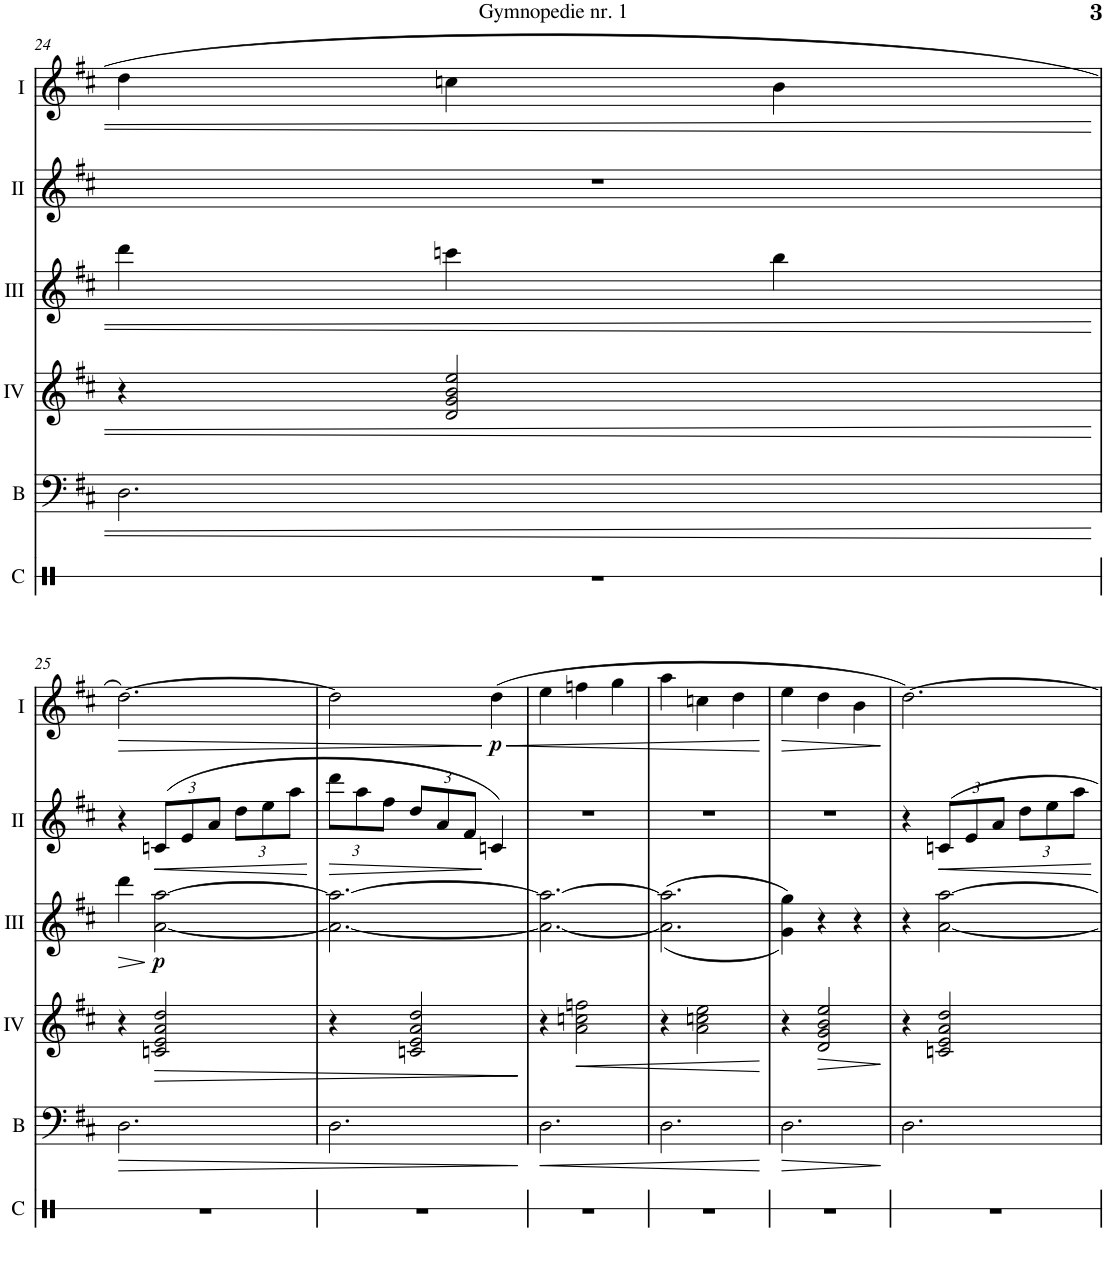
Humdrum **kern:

**kern	**kern	**dynam	**kern	**dynam	**kern	**dynam	**kern	**dynam	**kern	**dynam
*part6	*part5	*part5	*part4	*part4	*part3	*part3	*part2	*part2	*part1	*part1
*staff6	*staff5	*staff5	*staff4	*staff4	*staff3	*staff3	*staff2	*staff2	*staff1	*staff1
*I"Cymbal	*I"Bass	*	*I"Acc. 4	*	*I"Acc. 3	*	*I"Acc. 2	*	*I"Acc. 1	*
*I'C	*I'B	*	*	*	*	*	*	*	*	*
!!LO:PB:g=z
*clefX	*clefF4	*	*clefG2	*	*clefG2	*	*clefG2	*	*clefG2	*
*	*Trd7c12	*	*Trd7c12	*	*Trd7c12	*	*	*	*	*
*k[]	*k[f#c#]	*	*k[f#c#]	*	*k[f#c#]	*	*k[f#c#]	*	*k[f#c#]	*
*M3/4	*M3/4	*	*M3/4	*	*M3/4	*	*M3/4	*	*M3/4	*
=24	=24	=24	=24	=24	=24	=24	=24	=24	=24	=24
2.r	2.D\	.	4r	.	4ddd\	.	2.r	.	4dd\	.
.	.	.	2d/ 2g/ 2b/ 2ee/	.	4cccn\	.	.	.	4ccn\	.
.	.	.	.	.	4bb\	.	.	.	4b\	.
!!LO:LB:g=z
=25	=25	=25	=25	=25	=25	=25	=25	=25	=25	=25
!	!	!LO:HP:b	!	!	!	!LO:HP:b	!	!	!	!LO:HP:b
2.r	2.D\	>	4r	.	4ddd\	>	4r	.	[2.dd\	>
!	!	!	!	!LO:HP:b	!	!	!	!	!	!
*	*	*	*	*	*	*	*Xbrackettup	*	*	*
!	!	!	!	!	!	!LO:DY:n=1:b	!	!LO:HP:b	!	!
.	.	.	2cn/ 2e/ 2a/ 2dd/	>	[2a\ [2aa\	] p	(12cn/L	<	.	.
.	.	.	.	.	.	.	12e/	.	.	.
.	.	.	.	.	.	.	12a/J	.	.	.
.	.	.	.	.	.	.	12dd\L	.	.	.
.	.	.	.	.	.	.	12ee\	.	.	.
.	.	.	.	.	.	.	12aa\J	.	.	.
.	.	.	.	.	.	.	.	[	.	.
=26	=26	=26	=26	=26	=26	=26	=26	=26	=26	=26
!	!	!	!	!	!	!	!	!LO:HP:b	!	!
2.r	2.D\	.	4r	.	2.a\_ 2.aa\_	.	12ddd\L	>	2dd\]	.
.	.	.	.	.	.	.	12aa\	.	.	.
.	.	.	.	.	.	.	12ff#\J	.	.	.
.	.	.	2cn/ 2e/ 2a/ 2dd/	.	.	.	12dd/L	.	.	.
.	.	.	.	.	.	.	12a/	.	.	.
.	.	.	.	.	.	.	12f#/J	.	.	.
!	!	!	!	!	!	!	!	!	!	!LO:HP:n=1:b
!	!	!	!	!	!	!	!	!	!	!LO:DY:n=1:b
.	.	.	.	.	.	.	4cn/)	]	(4dd\	] < p
.	.	]	.	]	.	.	.	.	.	.
=27	=27	=27	=27	=27	=27	=27	=27	=27	=27	=27
!	!	!LO:HP:b	!	!	!	!	!	!	!	!
2.r	2.D\	<	4r	.	2.a\_ 2.aa\_	.	2.r	.	4ee\	.
!	!	!	!	!LO:HP:b	!	!	!	!	!	!
.	.	.	2a\ 2ccn\ 2ffn\	<	.	.	.	.	4ffn\	.
.	.	.	.	.	.	.	.	.	4gg\	.
=28	=28	=28	=28	=28	=28	=28	=28	=28	=28	=28
2.r	2.D\	.	4r	.	((<2.a\] 2.aa\]	.	2.r	.	4aa\	.
.	.	.	2a\ 2ccn\ 2ee\	.	.	.	.	.	4ccn\	.
.	.	.	.	.	.	.	.	.	4dd\	.
.	.	[	.	[	.	.	.	.	.	[
=29	=29	=29	=29	=29	=29	=29	=29	=29	=29	=29
!	!	!LO:HP:b	!	!	!	!	!	!	!	!LO:HP:b
2.r	2.D\	>	4r	.	4g\ 4gg\))	.	2.r	.	4ee\	>
!	!	!	!	!LO:HP:b	!	!	!	!	!	!
.	.	.	2d/ 2g/ 2b/ 2ee/	>	4r	.	.	.	4dd\	.
.	.	.	.	.	4r	.	.	.	4b\	.
.	.	]	.	]	.	.	.	.	.	]
=30	=30	=30	=30	=30	=30	=30	=30	=30	=30	=30
2.r	2.D\	.	4r	.	4r	.	4r	.	[2.dd\)	.
!	!	!	!	!	!	!	!	!LO:HP:b	!	!
.	.	.	2cn/ 2e/ 2a/ 2dd/	.	[2a\ [2aa\	.	12cn/L	<	.	.
.	.	.	.	.	.	.	12e/	.	.	.
.	.	.	.	.	.	.	12a/J	.	.	.
.	.	.	.	.	.	.	12dd\L	.	.	.
.	.	.	.	.	.	.	12ee\	.	.	.
.	.	.	.	.	.	.	12aa\J	.	.	.
.	.	.	.	.	.	.	.	[	.	.
=	=	=	=	=	=	=	=	=	=	=
*-	*-	*-	*-	*-	*-	*-	*-	*-	*-	*-
